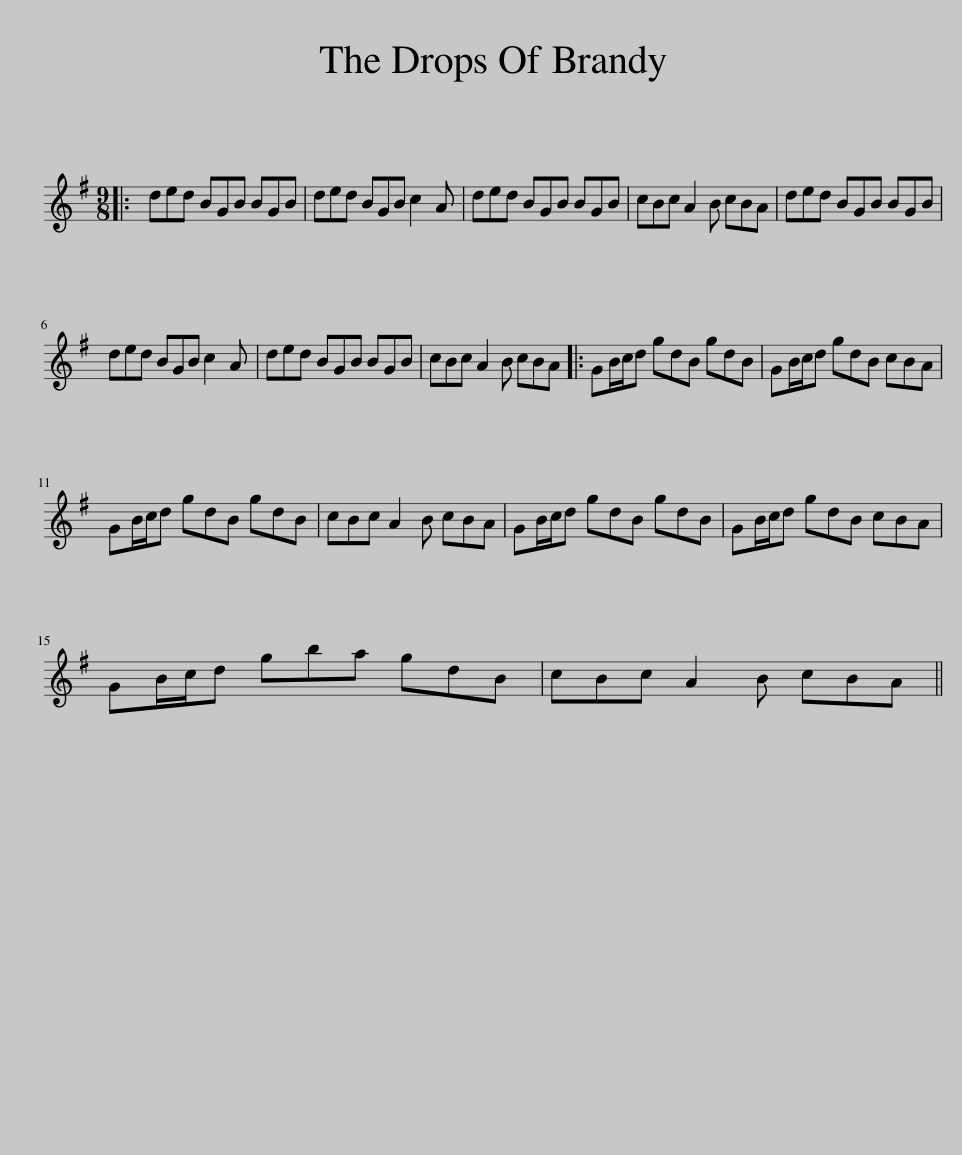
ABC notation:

X:1
L:1/8
M:9/8
I:linebreak $
K:G
V:1 treble
V:1
|: ded BGB BGB | ded BGB c2 A | ded BGB BGB | cBc A2 B cBA | ded BGB BGB |$ %5
 ded BGB c2 A | ded BGB BGB | cBc A2 B cBA |: GB/c/d gdB gdB | GB/c/d gdB cBA |$ %10
 GB/c/d gdB gdB | cBc A2 B cBA | GB/c/d gdB gdB | GB/c/d gdB cBA |$ GB/c/d gba gdB | %15
 cBc A2 B cBA || %16
